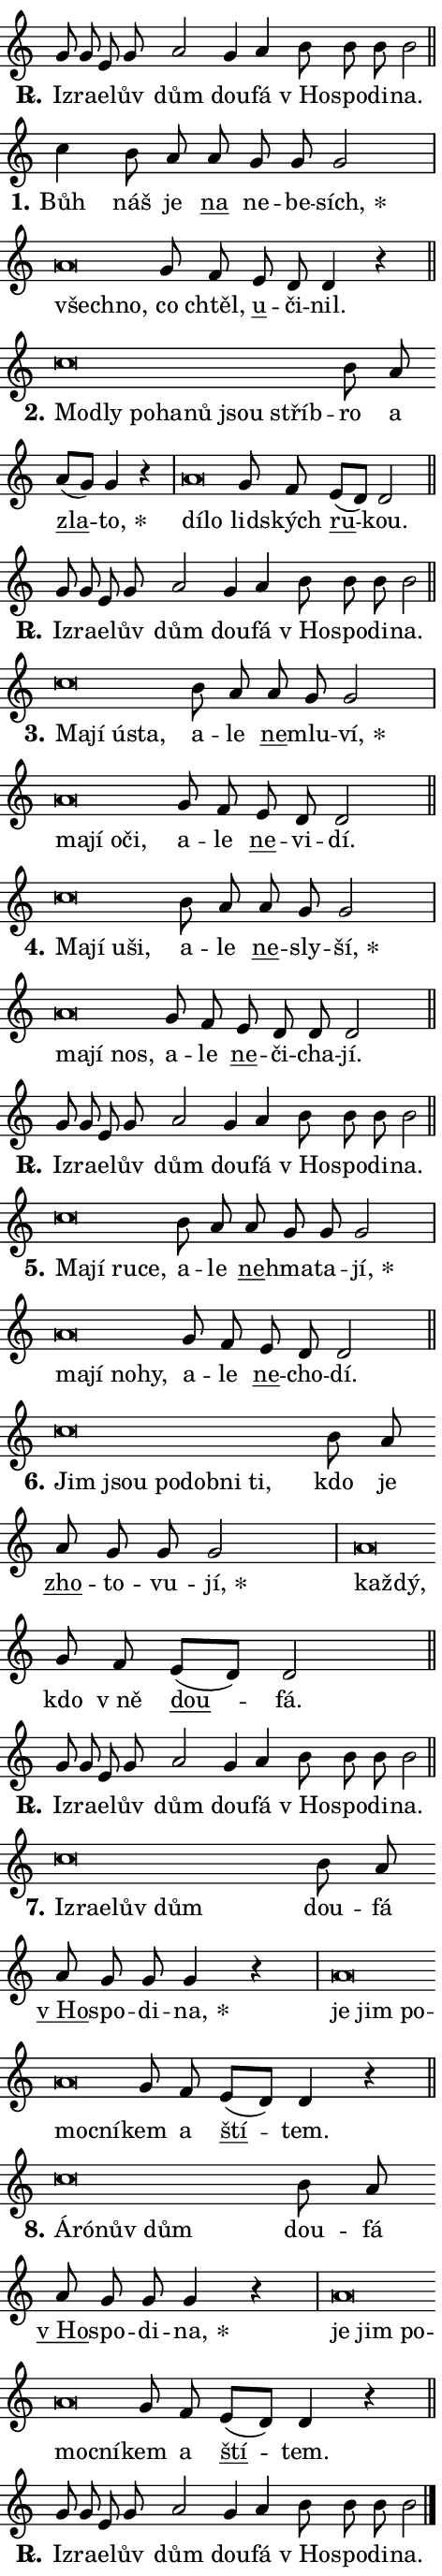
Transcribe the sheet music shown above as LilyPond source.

\version "2.24.0"
\header { tagline = "" }
\paper {
  indent = 0\cm
  top-margin = 0\cm
  right-margin = 0.13\cm % to fit lyric hyphens
  bottom-margin = 0\cm
  left-margin = 0\cm
  paper-width = 8\cm
  page-breaking = #ly:one-page-breaking
  system-system-spacing.basic-distance = #11
  score-system-spacing.basic-distance = #11
  ragged-last = ##f
}


%% Author: Thomas Morley
%% https://lists.gnu.org/archive/html/lilypond-user/2020-05/msg00002.html
#(define (line-position grob)
"Returns position of @var[grob} in current system:
   @code{'start}, if at first time-step
   @code{'end}, if at last time-step
   @code{'middle} otherwise
"
  (let* ((col (ly:item-get-column grob))
         (ln (ly:grob-object col 'left-neighbor))
         (rn (ly:grob-object col 'right-neighbor))
         (col-to-check-left (if (ly:grob? ln) ln col))
         (col-to-check-right (if (ly:grob? rn) rn col))
         (break-dir-left
           (and
             (ly:grob-property col-to-check-left 'non-musical #f)
             (ly:item-break-dir col-to-check-left)))
         (break-dir-right
           (and
             (ly:grob-property col-to-check-right 'non-musical #f)
             (ly:item-break-dir col-to-check-right))))
        (cond ((eqv? 1 break-dir-left) 'start)
              ((eqv? -1 break-dir-right) 'end)
              (else 'middle))))

#(define (tranparent-at-line-position vctor)
  (lambda (grob)
  "Relying on @code{line-position} select the relevant enry from @var{vctor}.
Used to determine transparency,"
    (case (line-position grob)
      ((end) (not (vector-ref vctor 0)))
      ((middle) (not (vector-ref vctor 1)))
      ((start) (not (vector-ref vctor 2))))))

noteHeadBreakVisibility =
#(define-music-function (break-visibility)(vector?)
"Makes @code{NoteHead}s transparent relying on @var{break-visibility}"
#{
  \override NoteHead.transparent =
    #(tranparent-at-line-position break-visibility)
#})

#(define delete-ledgers-for-transparent-note-heads
  (lambda (grob)
    "Reads whether a @code{NoteHead} is transparent.
If so this @code{NoteHead} is removed from @code{'note-heads} from
@var{grob}, which is supposed to be @code{LedgerLineSpanner}.
As a result ledgers are not printed for this @code{NoteHead}"
    (let* ((nhds-array (ly:grob-object grob 'note-heads))
           (nhds-list
             (if (ly:grob-array? nhds-array)
                 (ly:grob-array->list nhds-array)
                 '()))
           ;; Relies on the transparent-property being done before
           ;; Staff.LedgerLineSpanner.after-line-breaking is executed.
           ;; This is fragile ...
           (to-keep
             (remove
               (lambda (nhd)
                 (ly:grob-property nhd 'transparent #f))
               nhds-list)))
      ;; TODO find a better method to iterate over grob-arrays, similiar
      ;; to filter/remove etc for lists
      ;; For now rebuilt from scratch
      (set! (ly:grob-object grob 'note-heads)  '())
      (for-each
        (lambda (nhd)
          (ly:pointer-group-interface::add-grob grob 'note-heads nhd))
        to-keep))))

squashNotes = {
  \override NoteHead.X-extent = #'(-0.2 . 0.2)
  \override NoteHead.Y-extent = #'(-0.75 . 0)
  \override NoteHead.stencil =
    #(lambda (grob)
       (let ((pos (ly:grob-property grob 'staff-position)))
         (begin
           (if (< pos -7) (display "ERROR: Lower brevis then expected\n") (display ""))
           (if (<= pos -6) ly:text-interface::print ly:note-head::print))))
}
unSquashNotes = {
  \revert NoteHead.X-extent
  \revert NoteHead.Y-extent
  \revert NoteHead.stencil
}

hideNotes = \noteHeadBreakVisibility #begin-of-line-visible
unHideNotes = \noteHeadBreakVisibility #all-visible

% work-around for resetting accidentals
% https://lilypond.org/doc/v2.23/Documentation/notation/displaying-rhythms#unmetered-music
cadenzaMeasure = {
  \cadenzaOff
  \partial 1024 s1024
  \cadenzaOn
}

#(define-markup-command (accent layout props text) (markup?)
  "Underline accented syllable"
  (interpret-markup layout props
    #{\markup \override #'(offset . 4.3) \underline { #text }#}))

responsum = \markup \concat {
  "R" \hspace #-1.05 \path #0.1 #'((moveto 0 0.07) (lineto 0.9 0.8)) \hspace #0.05 "."
}

spaceSize = #0.6828661417322834 % exact space size for TeX Gyre Schola

\layout {
  \context {
    \Staff
    \remove "Time_signature_engraver"
    \override LedgerLineSpanner.after-line-breaking = #delete-ledgers-for-transparent-note-heads
  }
  \context {
    \Lyrics {
      \override LyricSpace.minimum-distance = \spaceSize
      \override LyricText.font-name = #"TeX Gyre Schola"
      \override LyricText.font-size = 1
      \override StanzaNumber.font-name = #"TeX Gyre Schola Bold"
      \override StanzaNumber.font-size = 1
    }
  }
  \context {
    \Score 
    \override NoteHead.text =
      #(lambda (grob) 
        (let ((pos (ly:grob-property grob 'staff-position)))
          #{\markup {
            \combine
              \halign #-0.55 \raise #(if (= pos -6) 0 0.5) \override #'(thickness . 2) \draw-line #'(3.2 . 0)
              \musicglyph "noteheads.sM1"
          }#}))
  }
}

% magnetic-lyrics.ily
%
%   written by
%     Jean Abou Samra <jean@abou-samra.fr>
%     Werner Lemberg <wl@gnu.org>
%
%   adapted by
%     Jiri Hon <jiri.hon@gmail.com>
%
% Version 2022-Apr-15

% https://www.mail-archive.com/lilypond-user@gnu.org/msg149350.html

#(define (Left_hyphen_pointer_engraver context)
   "Collect syllable-hyphen-syllable occurrences in lyrics and store
them in properties.  This engraver only looks to the left.  For
example, if the lyrics input is @code{foo -- bar}, it does the
following.

@itemize @bullet
@item
Set the @code{text} property of the @code{LyricHyphen} grob between
@q{foo} and @q{bar} to @code{foo}.

@item
Set the @code{left-hyphen} property of the @code{LyricText} grob with
text @q{foo} to the @code{LyricHyphen} grob between @q{foo} and
@q{bar}.
@end itemize

Use this auxiliary engraver in combination with the
@code{lyric-@/text::@/apply-@/magnetic-@/offset!} hook."
   (let ((hyphen #f)
         (text #f))
     (make-engraver
      (acknowledgers
       ((lyric-syllable-interface engraver grob source-engraver)
        (set! text grob)))
      (end-acknowledgers
       ((lyric-hyphen-interface engraver grob source-engraver)
        ;(when (not (grob::has-interface grob 'lyric-space-interface))
          (set! hyphen grob)));)
      ((stop-translation-timestep engraver)
       (when (and text hyphen)
         (ly:grob-set-object! text 'left-hyphen hyphen))
       (set! text #f)
       (set! hyphen #f)))))

#(define (lyric-text::apply-magnetic-offset! grob)
   "If the space between two syllables is less than the value in
property @code{LyricText@/.details@/.squash-threshold}, move the right
syllable to the left so that it gets concatenated with the left
syllable.

Use this function as a hook for
@code{LyricText@/.after-@/line-@/breaking} if the
@code{Left_@/hyphen_@/pointer_@/engraver} is active."
   (let ((hyphen (ly:grob-object grob 'left-hyphen #f)))
     (when hyphen
       (let ((left-text (ly:spanner-bound hyphen LEFT)))
         (when (grob::has-interface left-text 'lyric-syllable-interface)
           (let* ((common (ly:grob-common-refpoint grob left-text X))
                  (this-x-ext (ly:grob-extent grob common X))
                  (left-x-ext
                   (begin
                     ;; Trigger magnetism for left-text.
                     (ly:grob-property left-text 'after-line-breaking)
                     (ly:grob-extent left-text common X)))
                  ;; `delta` is the gap width between two syllables.
                  (delta (- (interval-start this-x-ext)
                            (interval-end left-x-ext)))
                  (details (ly:grob-property grob 'details))
                  (threshold (assoc-get 'squash-threshold details 0.2)))
             (when (< delta threshold)
               (let* (;; We have to manipulate the input text so that
                      ;; ligatures crossing syllable boundaries are not
                      ;; disabled.  For languages based on the Latin
                      ;; script this is essentially a beautification.
                      ;; However, for non-Western scripts it can be a
                      ;; necessity.
                      (lt (ly:grob-property left-text 'text))
                      (rt (ly:grob-property grob 'text))
                      (is-space (grob::has-interface hyphen 'lyric-space-interface))
                      (space (if is-space " " ""))
                      (extra-delta (if is-space spaceSize 0))
                      ;; Append new syllable.
                      (ltrt-space (if (and (string? lt) (string? rt))
                                (string-append lt space rt)
                                (make-concat-markup (list lt space rt))))
                      ;; Right-align `ltrt` to the right side.
                      (ltrt-space-markup (grob-interpret-markup
                               grob
                               (make-translate-markup
                                (cons (interval-length this-x-ext) 0)
                                (make-right-align-markup ltrt-space)))))
                 (begin
                   ;; Don't print `left-text`.
                   (ly:grob-set-property! left-text 'stencil #f)
                   ;; Set text and stencil (which holds all collected
                   ;; syllables so far) and shift it to the left.
                   (ly:grob-set-property! grob 'text ltrt-space)
                   (ly:grob-set-property! grob 'stencil ltrt-space-markup)
                   (ly:grob-translate-axis! grob (- (- delta extra-delta)) X))))))))))


#(define (lyric-hyphen::displace-bounds-first grob)
   ;; Make very sure this callback isn't triggered too early.
   (let ((left (ly:spanner-bound grob LEFT))
         (right (ly:spanner-bound grob RIGHT)))
     (ly:grob-property left 'after-line-breaking)
     (ly:grob-property right 'after-line-breaking)
     (ly:lyric-hyphen::print grob)))

squashThreshold = #0.4

\layout {
  \context {
    \Lyrics
    \consists #Left_hyphen_pointer_engraver
    \override LyricText.after-line-breaking =
      #lyric-text::apply-magnetic-offset!
    \override LyricHyphen.stencil = #lyric-hyphen::displace-bounds-first
    \override LyricText.details.squash-threshold = \squashThreshold
    \override LyricHyphen.minimum-distance = 0
    \override LyricHyphen.minimum-length = \squashThreshold
  }
}

squashText = \override LyricText.details.squash-threshold = 9999
unSquashText = \override LyricText.details.squash-threshold = \squashThreshold

leftText = \override LyricText.self-alignment-X = #LEFT
unLeftText = \revert LyricText.self-alignment-X

starOffset = #(lambda (grob) 
                (let ((x_offset (ly:self-alignment-interface::aligned-on-x-parent grob)))
                  (if (= x_offset 0) 0 (+ x_offset 1.2))))

star = #(define-music-function (syllable)(string?)
"Append star separator at the end of a syllable"
#{
  \once \override LyricText.X-offset = #starOffset
  \lyricmode { \markup {
    #syllable
    \override #'((font-name . "TeX Gyre Schola Bold")) \hspace #0.2 \lower #0.65 \larger "*"
  } }
#})

starAccent = #(define-music-function (syllable)(string?)
"Append star separator at the end of a syllable and make accent"
#{
  \once \override LyricText.X-offset = #starOffset
  \lyricmode { \markup {
    \accent #syllable
    \override #'((font-name . "TeX Gyre Schola Bold")) \hspace #0.2 \lower #0.65 \larger "*"
  } }
#})

breath = #(define-music-function (syllable)(string?)
"Append breathing indicator at the end of a syllable"
#{
  \lyricmode { \markup { #syllable "+" } }
#})

optionalBreath = #(define-music-function (syllable)(string?)
"Append optional breathing indicator at the end of a syllable"
#{
  \lyricmode { \markup { #syllable "(+)" } }
#})


\score {
    <<
        \new Voice = "melody" { \cadenzaOn \key c \major \relative { g'8 g e g a2 \bar "" g4 a \bar "" b8 b b b2 \cadenzaMeasure \bar "||" \break } }
        \new Lyrics \lyricsto "melody" { \lyricmode { \set stanza = \responsum
Iz -- ra -- e -- lův dům dou -- fá "v Ho" -- spo -- di -- na. } }
    >>
    \layout {}
}

\score {
    <<
        \new Voice = "melody" { \cadenzaOn \key c \major \relative { c''4 b8 a \bar "" a g g g2 \cadenzaMeasure \bar "|" \squashNotes a\breve*1/16 \hideNotes \breve*1/16 \bar "" \unHideNotes \unSquashNotes g8 f \bar "" e d d4 r \cadenzaMeasure \bar "||" \break } }
        \new Lyrics \lyricsto "melody" { \lyricmode { \set stanza = "1."
Bůh náš je \markup \accent na ne -- be -- \star sích, \leftText všech -- \squashText no, \unLeftText \unSquashText co chtěl, \markup \accent u -- či -- nil. } }
    >>
    \layout {}
}

\score {
    <<
        \new Voice = "melody" { \cadenzaOn \key c \major \relative { \squashNotes c''\breve*1/16 \hideNotes \breve*1/16 \bar "" \breve*1/16 \bar "" \breve*1/16 \bar "" \breve*1/16 \bar "" \breve*1/16 \breve*1/16 \bar "" \unHideNotes \unSquashNotes b8 a \bar "" a[( g)] g4 r \cadenzaMeasure \bar "|" \squashNotes a\breve*1/16 \hideNotes \breve*1/16 \bar "" \unHideNotes \unSquashNotes g8 f \bar "" e[( d)] d2 \cadenzaMeasure \bar "||" \break } }
        \new Lyrics \lyricsto "melody" { \lyricmode { \set stanza = "2."
\leftText Mo -- \squashText dly po -- ha -- nů jsou stříb -- \unLeftText \unSquashText ro a \markup \accent zla -- \star to, \leftText dí -- \squashText lo \unLeftText \unSquashText lid -- ských \markup \accent ru -- kou. } }
    >>
    \layout {}
}

\score {
    <<
        \new Voice = "melody" { \cadenzaOn \key c \major \relative { g'8 g e g a2 \bar "" g4 a \bar "" b8 b b b2 \cadenzaMeasure \bar "||" \break } }
        \new Lyrics \lyricsto "melody" { \lyricmode { \set stanza = \responsum
Iz -- ra -- e -- lův dům dou -- fá "v Ho" -- spo -- di -- na. } }
    >>
    \layout {}
}

\score {
    <<
        \new Voice = "melody" { \cadenzaOn \key c \major \relative { \squashNotes c''\breve*1/16 \hideNotes \breve*1/16 \bar "" \breve*1/16 \breve*1/16 \bar "" \unHideNotes \unSquashNotes b8 a \bar "" a g g2 \cadenzaMeasure \bar "|" \squashNotes a\breve*1/16 \hideNotes \breve*1/16 \bar "" \breve*1/16 \breve*1/16 \bar "" \unHideNotes \unSquashNotes g8 f \bar "" e d d2 \cadenzaMeasure \bar "||" \break } }
        \new Lyrics \lyricsto "melody" { \lyricmode { \set stanza = "3."
\leftText Ma -- \squashText jí ú -- sta, \unLeftText \unSquashText a -- le \markup \accent ne -- mlu -- \star ví, \leftText ma -- \squashText jí o -- či, \unLeftText \unSquashText a -- le \markup \accent ne -- vi -- dí. } }
    >>
    \layout {}
}

\score {
    <<
        \new Voice = "melody" { \cadenzaOn \key c \major \relative { \squashNotes c''\breve*1/16 \hideNotes \breve*1/16 \bar "" \breve*1/16 \breve*1/16 \bar "" \unHideNotes \unSquashNotes b8 a \bar "" a g g2 \cadenzaMeasure \bar "|" \squashNotes a\breve*1/16 \hideNotes \breve*1/16 \breve*1/16 \bar "" \unHideNotes \unSquashNotes g8 f \bar "" e d d d2 \cadenzaMeasure \bar "||" \break } }
        \new Lyrics \lyricsto "melody" { \lyricmode { \set stanza = "4."
\leftText Ma -- \squashText jí u -- ši, \unLeftText \unSquashText a -- le \markup \accent ne -- sly -- \star ší, \leftText ma -- \squashText jí nos, \unLeftText \unSquashText a -- le \markup \accent ne -- či -- cha -- jí. } }
    >>
    \layout {}
}

\score {
    <<
        \new Voice = "melody" { \cadenzaOn \key c \major \relative { g'8 g e g a2 \bar "" g4 a \bar "" b8 b b b2 \cadenzaMeasure \bar "||" \break } }
        \new Lyrics \lyricsto "melody" { \lyricmode { \set stanza = \responsum
Iz -- ra -- e -- lův dům dou -- fá "v Ho" -- spo -- di -- na. } }
    >>
    \layout {}
}

\score {
    <<
        \new Voice = "melody" { \cadenzaOn \key c \major \relative { \squashNotes c''\breve*1/16 \hideNotes \breve*1/16 \bar "" \breve*1/16 \breve*1/16 \bar "" \unHideNotes \unSquashNotes b8 a \bar "" a g g g2 \cadenzaMeasure \bar "|" \squashNotes a\breve*1/16 \hideNotes \breve*1/16 \bar "" \breve*1/16 \breve*1/16 \bar "" \unHideNotes \unSquashNotes g8 f \bar "" e d d2 \cadenzaMeasure \bar "||" \break } }
        \new Lyrics \lyricsto "melody" { \lyricmode { \set stanza = "5."
\leftText Ma -- \squashText jí ru -- ce, \unLeftText \unSquashText a -- le \markup \accent ne -- hma -- ta -- \star jí, \leftText ma -- \squashText jí no -- hy, \unLeftText \unSquashText a -- le \markup \accent ne -- cho -- dí. } }
    >>
    \layout {}
}

\score {
    <<
        \new Voice = "melody" { \cadenzaOn \key c \major \relative { \squashNotes c''\breve*1/16 \hideNotes \breve*1/16 \bar "" \breve*1/16 \bar "" \breve*1/16 \bar "" \breve*1/16 \breve*1/16 \bar "" \unHideNotes \unSquashNotes b8 a \bar "" a g g g2 \cadenzaMeasure \bar "|" \squashNotes a\breve*1/16 \hideNotes \breve*1/16 \bar "" \unHideNotes \unSquashNotes g8 f \bar "" e[( d)] d2 \cadenzaMeasure \bar "||" \break } }
        \new Lyrics \lyricsto "melody" { \lyricmode { \set stanza = "6."
\leftText Jim \squashText jsou po -- dob -- ni ti, \unLeftText \unSquashText kdo je \markup \accent zho -- to -- vu -- \star jí, \leftText kaž -- \squashText dý, \unLeftText \unSquashText kdo "v ně" \markup \accent dou -- fá. } }
    >>
    \layout {}
}

\score {
    <<
        \new Voice = "melody" { \cadenzaOn \key c \major \relative { g'8 g e g a2 \bar "" g4 a \bar "" b8 b b b2 \cadenzaMeasure \bar "||" \break } }
        \new Lyrics \lyricsto "melody" { \lyricmode { \set stanza = \responsum
Iz -- ra -- e -- lův dům dou -- fá "v Ho" -- spo -- di -- na. } }
    >>
    \layout {}
}

\score {
    <<
        \new Voice = "melody" { \cadenzaOn \key c \major \relative { \squashNotes c''\breve*1/16 \hideNotes \breve*1/16 \bar "" \breve*1/16 \bar "" \breve*1/16 \breve*1/16 \bar "" \unHideNotes \unSquashNotes b8 a \bar "" a g g g4 r \cadenzaMeasure \bar "|" \squashNotes a\breve*1/16 \hideNotes \breve*1/16 \bar "" \breve*1/16 \bar "" \breve*1/16 \breve*1/16 \bar "" \unHideNotes \unSquashNotes g8 f \bar "" e[( d)] d4 r \cadenzaMeasure \bar "||" \break } }
        \new Lyrics \lyricsto "melody" { \lyricmode { \set stanza = "7."
\leftText Iz -- \squashText ra -- e -- lův dům \unLeftText \unSquashText dou -- fá \markup \accent "v Ho" -- spo -- di -- \star na, \leftText je \squashText jim po -- moc -- ní -- \unLeftText \unSquashText kem a \markup \accent ští -- tem. } }
    >>
    \layout {}
}

\score {
    <<
        \new Voice = "melody" { \cadenzaOn \key c \major \relative { \squashNotes c''\breve*1/16 \hideNotes \breve*1/16 \bar "" \breve*1/16 \breve*1/16 \bar "" \unHideNotes \unSquashNotes b8 a \bar "" a g g g4 r \cadenzaMeasure \bar "|" \squashNotes a\breve*1/16 \hideNotes \breve*1/16 \bar "" \breve*1/16 \bar "" \breve*1/16 \breve*1/16 \bar "" \unHideNotes \unSquashNotes g8 f \bar "" e[( d)] d4 r \cadenzaMeasure \bar "||" \break } }
        \new Lyrics \lyricsto "melody" { \lyricmode { \set stanza = "8."
\leftText Á -- \squashText ró -- nův dům \unLeftText \unSquashText dou -- fá \markup \accent "v Ho" -- spo -- di -- \star na, \leftText je \squashText jim po -- moc -- ní -- \unLeftText \unSquashText kem a \markup \accent ští -- tem. } }
    >>
    \layout {}
}

\score {
    <<
        \new Voice = "melody" { \cadenzaOn \key c \major \relative { g'8 g e g a2 \bar "" g4 a \bar "" b8 b b b2 \cadenzaMeasure \bar "||" \break } \bar "|." }
        \new Lyrics \lyricsto "melody" { \lyricmode { \set stanza = \responsum
Iz -- ra -- e -- lův dům dou -- fá "v Ho" -- spo -- di -- na. } }
    >>
    \layout {}
}
